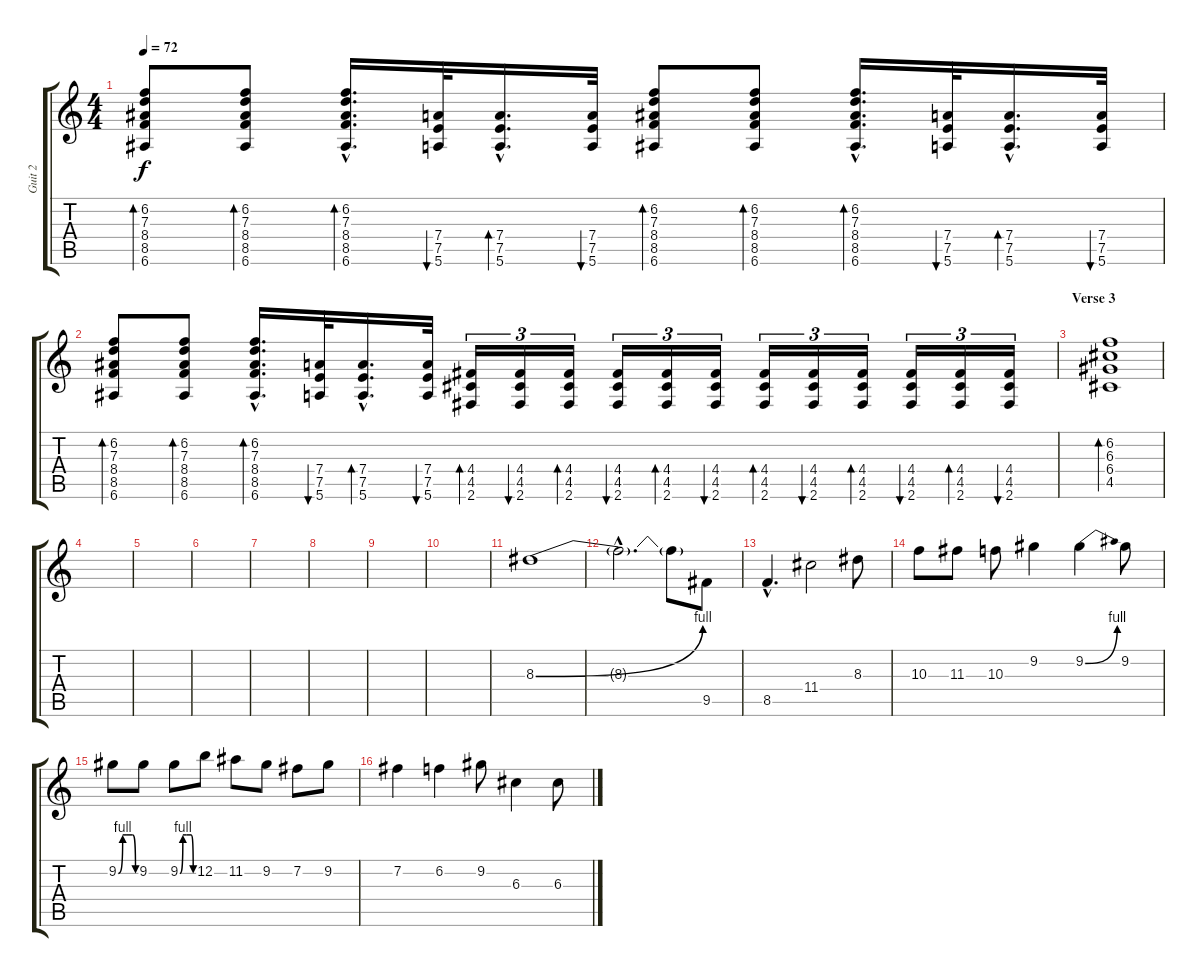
\track ("Guit 2" "Guit 2") {instrument distortionguitar}
\staff {score tabs}
\tuning (E4 B3 G3 D3 A2 E2) {hide}
\ts (4 4)
\tempo 72
\clef g2
\ks c
(6.2 7.3 8.4 8.5 6.6).8{bd 30 dy f} (6.2 7.3 8.4 8.5 6.6).8{bd 30} (6.2{hac} 7.3{hac} 8.4{hac} 8.5{hac} 6.6{hac}).16{d bd 30} (7.4 7.5 5.6).32{bu 30} (7.4{hac} 7.5{hac} 5.6{hac}).16{d bd 30} (7.4 7.5 5.6).32{bu 30} (6.2 7.3 8.4 8.5 6.6).8{bd 30} (6.2 7.3 8.4 8.5 6.6).8{bd 30} (6.2{hac} 7.3{hac} 8.4{hac} 8.5{hac} 6.6{hac}).16{d bd 30} (7.4 7.5 5.6).32{bu 30} (7.4{hac} 7.5{hac} 5.6{hac}).16{d bd 30} (7.4 7.5 5.6).32{bu 30} |
(6.2 7.3 8.4 8.5 6.6).8{bd 30} (6.2 7.3 8.4 8.5 6.6).8{bd 30} (6.2{hac} 7.3{hac} 8.4{hac} 8.5{hac} 6.6{hac}).16{d bd 30} (7.4 7.5 5.6).32{bu 30} (7.4{hac} 7.5{hac} 5.6{hac}).16{d bd 30} (7.4 7.5 5.6).32{bu 30} (4.4 4.5 2.6).16{tu (3 2) bd 30} (4.4 4.5 2.6).16{tu (3 2) bu 30} (4.4 4.5 2.6).16{tu (3 2) bd 30} (4.4 4.5 2.6).16{tu (3 2) bu 30} (4.4 4.5 2.6).16{tu (3 2) bd 30} (4.4 4.5 2.6).16{tu (3 2) bu 30} (4.4 4.5 2.6).16{tu (3 2) bd 30} (4.4 4.5 2.6).16{tu (3 2) bu 30} (4.4 4.5 2.6).16{tu (3 2) bd 30} (4.4 4.5 2.6).16{tu (3 2) bu 30} (4.4 4.5 2.6).16{tu (3 2) bd 30} (4.4 4.5 2.6).16{tu (3 2) bu 30} |
\section ("" "Verse 3")
(6.2 6.3 6.4 4.5).1{bd 30 instrument electricguitarjazz} |
|
|
|
|
|
|
|
8.3{be (bend 0 0 60 4)}.1 |
8.3{hac t}.2{d} 8.3{t}.8 9.5.8 |
8.5{hac}.4{d} 11.4.2 8.3.8 |
10.3.8 11.3.8 10.3.8 9.2.4 9.2{be (bend 0 0 60 4)}.4 9.2.8 |
9.2{be (custom 0 0 15 4 30 4 50 4 60 0)}.8 9.2.8 9.2{be (custom 0 0 13 4 30 4 50 4 60 0)}.8 12.2.8 11.2.8 9.2.8 7.2.8 9.2.8 |
7.2.4 6.2.4 9.2.8 6.3.4 6.3.8
